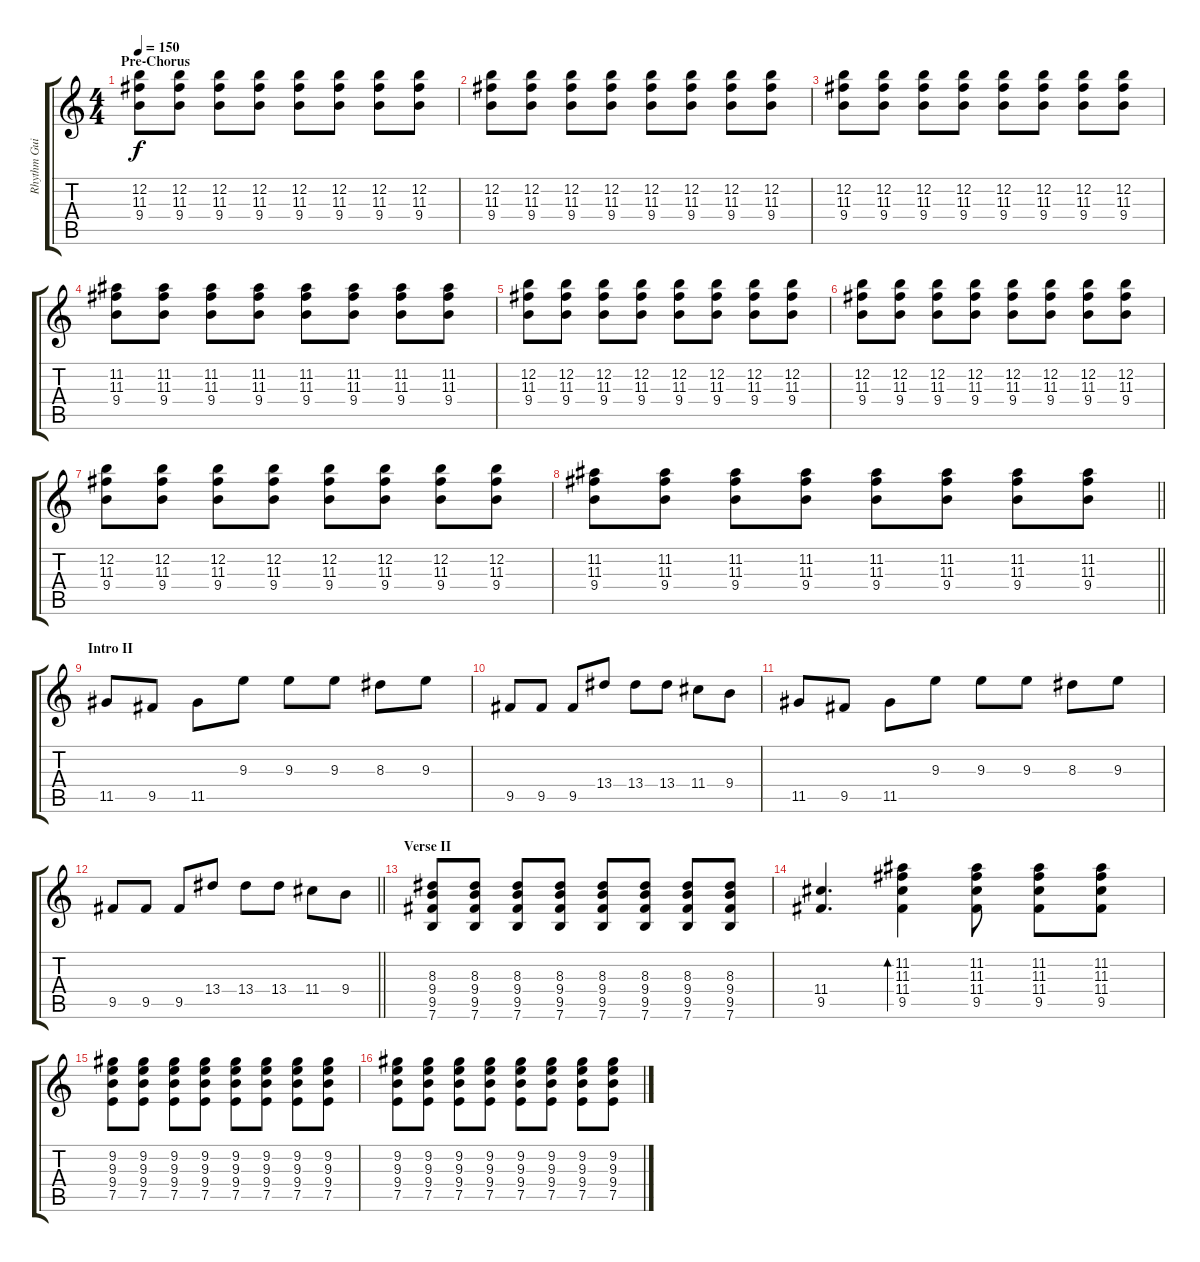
\track ("Rhythm Guitar" "Rhythm Gui") {instrument distortionguitar}
\staff {score tabs}
\tuning (E4 B3 G3 D3 A2 E2) {hide}
\ts (4 4)
\section ("" "Pre-Chorus")
\tempo 150
\clef g2
\ks c
(12.2 11.3 9.4).8{dy f} (12.2 11.3 9.4).8 (12.2 11.3 9.4).8 (12.2 11.3 9.4).8 (12.2 11.3 9.4).8 (12.2 11.3 9.4).8 (12.2 11.3 9.4).8 (12.2 11.3 9.4).8 |
(12.2 11.3 9.4).8 (12.2 11.3 9.4).8 (12.2 11.3 9.4).8 (12.2 11.3 9.4).8 (12.2 11.3 9.4).8 (12.2 11.3 9.4).8 (12.2 11.3 9.4).8 (12.2 11.3 9.4).8 |
(12.2 11.3 9.4).8 (12.2 11.3 9.4).8 (12.2 11.3 9.4).8 (12.2 11.3 9.4).8 (12.2 11.3 9.4).8 (12.2 11.3 9.4).8 (12.2 11.3 9.4).8 (12.2 11.3 9.4).8 |
(11.2 11.3 9.4).8 (11.2 11.3 9.4).8 (11.2 11.3 9.4).8 (11.2 11.3 9.4).8 (11.2 11.3 9.4).8 (11.2 11.3 9.4).8 (11.2 11.3 9.4).8 (11.2 11.3 9.4).8 |
(12.2 11.3 9.4).8 (12.2 11.3 9.4).8 (12.2 11.3 9.4).8 (12.2 11.3 9.4).8 (12.2 11.3 9.4).8 (12.2 11.3 9.4).8 (12.2 11.3 9.4).8 (12.2 11.3 9.4).8 |
(12.2 11.3 9.4).8 (12.2 11.3 9.4).8 (12.2 11.3 9.4).8 (12.2 11.3 9.4).8 (12.2 11.3 9.4).8 (12.2 11.3 9.4).8 (12.2 11.3 9.4).8 (12.2 11.3 9.4).8 |
(12.2 11.3 9.4).8 (12.2 11.3 9.4).8 (12.2 11.3 9.4).8 (12.2 11.3 9.4).8 (12.2 11.3 9.4).8 (12.2 11.3 9.4).8 (12.2 11.3 9.4).8 (12.2 11.3 9.4).8 |
\barLineRight lightlight
(11.2 11.3 9.4).8 (11.2 11.3 9.4).8 (11.2 11.3 9.4).8 (11.2 11.3 9.4).8 (11.2 11.3 9.4).8 (11.2 11.3 9.4).8 (11.2 11.3 9.4).8 (11.2 11.3 9.4).8 |
\section ("" "Intro II")
11.5.8 9.5.8 11.5.8 9.3.8 9.3.8 9.3.8 8.3.8 9.3.8 |
9.5.8 9.5.8 9.5.8 13.4.8 13.4.8 13.4.8 11.4.8 9.4.8 |
11.5.8 9.5.8 11.5.8 9.3.8 9.3.8 9.3.8 8.3.8 9.3.8 |
\barLineRight lightlight
9.5.8 9.5.8 9.5.8 13.4.8 13.4.8 13.4.8 11.4.8 9.4.8 |
\section ("" "Verse II")
(8.3 9.4 9.5 7.6).8 (8.3 9.4 9.5 7.6).8 (8.3 9.4 9.5 7.6).8 (8.3 9.4 9.5 7.6).8 (8.3 9.4 9.5 7.6).8 (8.3 9.4 9.5 7.6).8 (8.3 9.4 9.5 7.6).8 (8.3 9.4 9.5 7.6).8 |
(11.4 9.5).4{d} (11.2 11.3 11.4 9.5).4{bd 240} (11.2 11.3 11.4 9.5).8 (11.2 11.3 11.4 9.5).8 (11.2 11.3 11.4 9.5).8 |
(9.2 9.3 9.4 7.5).8 (9.2 9.3 9.4 7.5).8 (9.2 9.3 9.4 7.5).8 (9.2 9.3 9.4 7.5).8 (9.2 9.3 9.4 7.5).8 (9.2 9.3 9.4 7.5).8 (9.2 9.3 9.4 7.5).8 (9.2 9.3 9.4 7.5).8 |
(9.2 9.3 9.4 7.5).8 (9.2 9.3 9.4 7.5).8 (9.2 9.3 9.4 7.5).8 (9.2 9.3 9.4 7.5).8 (9.2 9.3 9.4 7.5).8 (9.2 9.3 9.4 7.5).8 (9.2 9.3 9.4 7.5).8 (9.2 9.3 9.4 7.5).8
